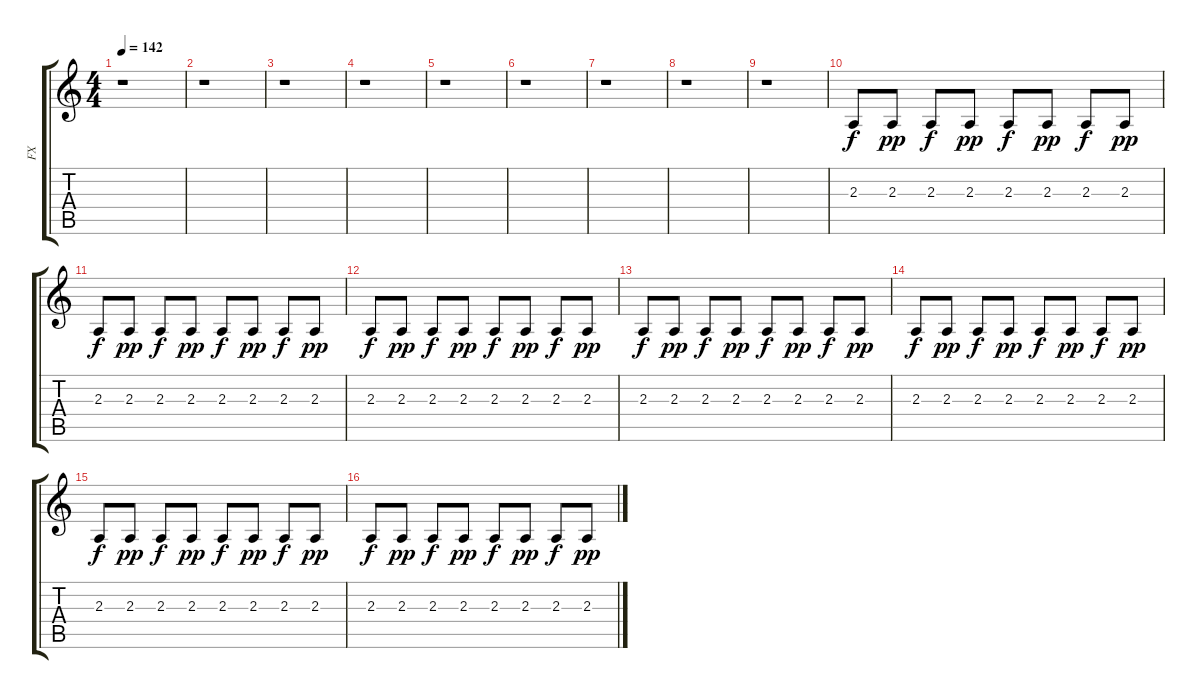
\track ("FX" "FX") {instrument clavinet}
\staff {score tabs}
\tuning (E4 B3 G3 D3 A2 E2) {hide}
\ts (4 4)
\tempo 142
\clef g2
\ks c
r.1{dy pp} |
r.1 |
r.1 |
r.1 |
r.1 |
r.1 |
r.1 |
r.1 |
r.1 |
2.3.8{dy f balance 16} 2.3.8{dy pp} 2.3.8{dy f balance 0} 2.3.8{dy pp balance 16} 2.3.8{dy f balance 16} 2.3.8{dy pp} 2.3.8{dy f balance 0} 2.3.8{dy pp balance 16} |
2.3.8{dy f balance 16} 2.3.8{dy pp} 2.3.8{dy f balance 0} 2.3.8{dy pp balance 16} 2.3.8{dy f balance 16} 2.3.8{dy pp} 2.3.8{dy f balance 0} 2.3.8{dy pp balance 16} |
2.3.8{dy f balance 16} 2.3.8{dy pp} 2.3.8{dy f balance 0} 2.3.8{dy pp balance 16} 2.3.8{dy f balance 16} 2.3.8{dy pp} 2.3.8{dy f balance 0} 2.3.8{dy pp balance 16} |
2.3.8{dy f balance 16} 2.3.8{dy pp} 2.3.8{dy f balance 0} 2.3.8{dy pp balance 16} 2.3.8{dy f balance 16} 2.3.8{dy pp} 2.3.8{dy f balance 0} 2.3.8{dy pp balance 16} |
2.3.8{dy f balance 16} 2.3.8{dy pp} 2.3.8{dy f balance 0} 2.3.8{dy pp balance 16} 2.3.8{dy f balance 16} 2.3.8{dy pp} 2.3.8{dy f balance 0} 2.3.8{dy pp balance 16} |
2.3.8{dy f balance 16} 2.3.8{dy pp} 2.3.8{dy f balance 0} 2.3.8{dy pp balance 16} 2.3.8{dy f balance 16} 2.3.8{dy pp} 2.3.8{dy f balance 0} 2.3.8{dy pp balance 16} |
2.3.8{dy f balance 16} 2.3.8{dy pp} 2.3.8{dy f balance 0} 2.3.8{dy pp balance 16} 2.3.8{dy f balance 16} 2.3.8{dy pp} 2.3.8{dy f balance 0} 2.3.8{dy pp balance 16}
